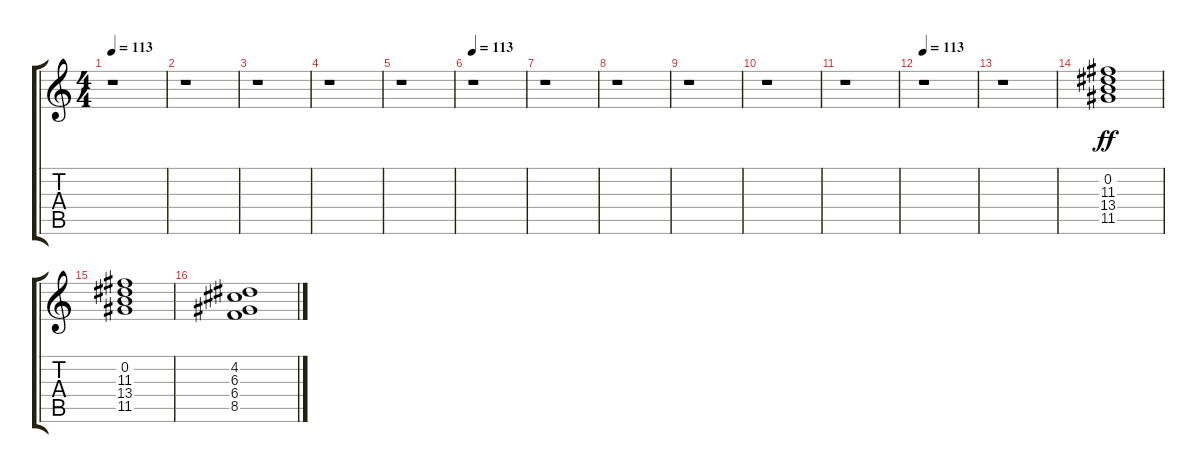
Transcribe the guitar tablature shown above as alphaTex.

\track "" {instrument electricbassfinger}
\staff {score tabs}
\tuning (E4 B3 G3 D3 A2 E2) {hide}
\ts (4 4)
\tempo 113
\clef g2
\ks c
r.1{dy f} |
r.1 |
r.1 |
r.1 |
r.1 |
\tempo 113
r.1 |
r.1 |
r.1 |
r.1 |
r.1 |
r.1 |
\tempo 113
r.1 |
r.1 |
(0.2 11.3 13.4 11.5).1{dy ff} |
(0.2 11.3 13.4 11.5).1 |
(4.2 6.3 6.4 8.5).1
